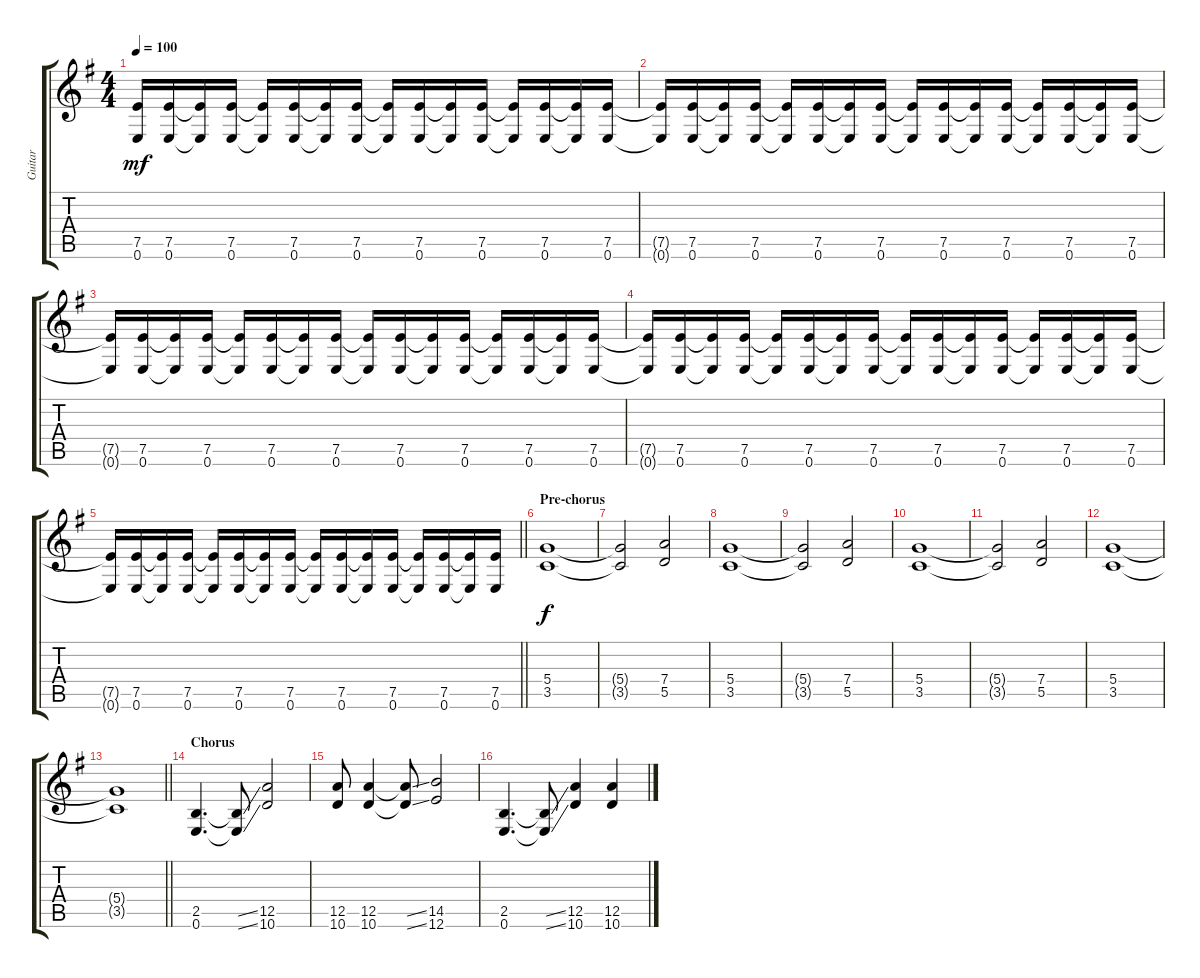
\track ("Guitar" "Guitar") {instrument distortionguitar}
\staff {score tabs}
\tuning (E4 B3 G3 D3 A2 E2) {hide}
\ts (4 4)
\tempo 100
\clef g2
\ks eminor
(7.5{t} 0.6{t}).16{dy mf volume 7} (7.5 0.6).16{volume 3} (7.5{t} 0.6{t}).16{volume 7} (7.5 0.6).16{volume 3} (7.5{t} 0.6{t}).16{volume 7} (7.5 0.6).16{volume 3} (7.5{t} 0.6{t}).16{volume 7} (7.5 0.6).16{volume 3} (7.5{t} 0.6{t}).16{volume 7} (7.5 0.6).16{volume 3} (7.5{t} 0.6{t}).16{volume 7} (7.5 0.6).16{volume 3} (7.5{t} 0.6{t}).16{volume 7} (7.5 0.6).16{volume 3} (7.5{t} 0.6{t}).16{volume 7} (7.5 0.6).16{volume 3} |
(7.5{t} 0.6{t}).16{volume 7} (7.5 0.6).16{volume 3} (7.5{t} 0.6{t}).16{volume 7} (7.5 0.6).16{volume 3} (7.5{t} 0.6{t}).16{volume 7} (7.5 0.6).16{volume 3} (7.5{t} 0.6{t}).16{volume 7} (7.5 0.6).16{volume 3} (7.5{t} 0.6{t}).16{volume 7} (7.5 0.6).16{volume 3} (7.5{t} 0.6{t}).16{volume 7} (7.5 0.6).16{volume 3} (7.5{t} 0.6{t}).16{volume 7} (7.5 0.6).16{volume 3} (7.5{t} 0.6{t}).16{volume 7} (7.5 0.6).16{volume 3} |
(7.5{t} 0.6{t}).16{volume 7} (7.5 0.6).16{volume 3} (7.5{t} 0.6{t}).16{volume 7} (7.5 0.6).16{volume 3} (7.5{t} 0.6{t}).16{volume 7} (7.5 0.6).16{volume 3} (7.5{t} 0.6{t}).16{volume 7} (7.5 0.6).16{volume 3} (7.5{t} 0.6{t}).16{volume 7} (7.5 0.6).16{volume 3} (7.5{t} 0.6{t}).16{volume 7} (7.5 0.6).16{volume 3} (7.5{t} 0.6{t}).16{volume 7} (7.5 0.6).16{volume 3} (7.5{t} 0.6{t}).16{volume 7} (7.5 0.6).16{volume 3} |
(7.5{t} 0.6{t}).16{volume 7} (7.5 0.6).16{volume 3} (7.5{t} 0.6{t}).16{volume 7} (7.5 0.6).16{volume 3} (7.5{t} 0.6{t}).16{volume 7} (7.5 0.6).16{volume 3} (7.5{t} 0.6{t}).16{volume 7} (7.5 0.6).16{volume 3} (7.5{t} 0.6{t}).16{volume 7} (7.5 0.6).16{volume 3} (7.5{t} 0.6{t}).16{volume 7} (7.5 0.6).16{volume 3} (7.5{t} 0.6{t}).16{volume 7} (7.5 0.6).16{volume 3} (7.5{t} 0.6{t}).16{volume 7} (7.5 0.6).16{volume 3} |
\barLineRight lightlight
(7.5{t} 0.6{t}).16{volume 7} (7.5 0.6).16{volume 4} (7.5{t} 0.6{t}).16{volume 7} (7.5 0.6).16{volume 4} (7.5{t} 0.6{t}).16{volume 7} (7.5 0.6).16{volume 5} (7.5{t} 0.6{t}).16{volume 7} (7.5 0.6).16{volume 6} (7.5{t} 0.6{t}).16{volume 7} (7.5 0.6).16{volume 7} (7.5{t} 0.6{t}).16{volume 7} (7.5 0.6).16{volume 8} (7.5{t} 0.6{t}).16{volume 7} (7.5 0.6).16{volume 9} (7.5{t} 0.6{t}).16{volume 7} (7.5 0.6).16{volume 7} |
\section ("" "Pre-chorus")
(5.4 3.5).1{dy f volume 5} |
(5.4{t} 3.5{t}).2 (7.4 5.5).2 |
(5.4 3.5).1 |
(5.4{t} 3.5{t}).2 (7.4 5.5).2 |
(5.4 3.5).1 |
(5.4{t} 3.5{t}).2 (7.4 5.5).2 |
(5.4 3.5).1 |
\barLineRight lightlight
(5.4{t} 3.5{t}).1 |
\section ("" "Chorus")
(2.5 0.6).4{d} (2.5{ss t} 0.6{ss t}).8 (12.5 10.6).2 |
(12.5 10.6).8 (12.5 10.6).4 (12.5{ss t} 10.6{ss t}).8 (14.5 12.6).2 |
(2.5 0.6).4{d} (2.5{ss t} 0.6{ss t}).8 (12.5 10.6).4 (12.5 10.6).4
